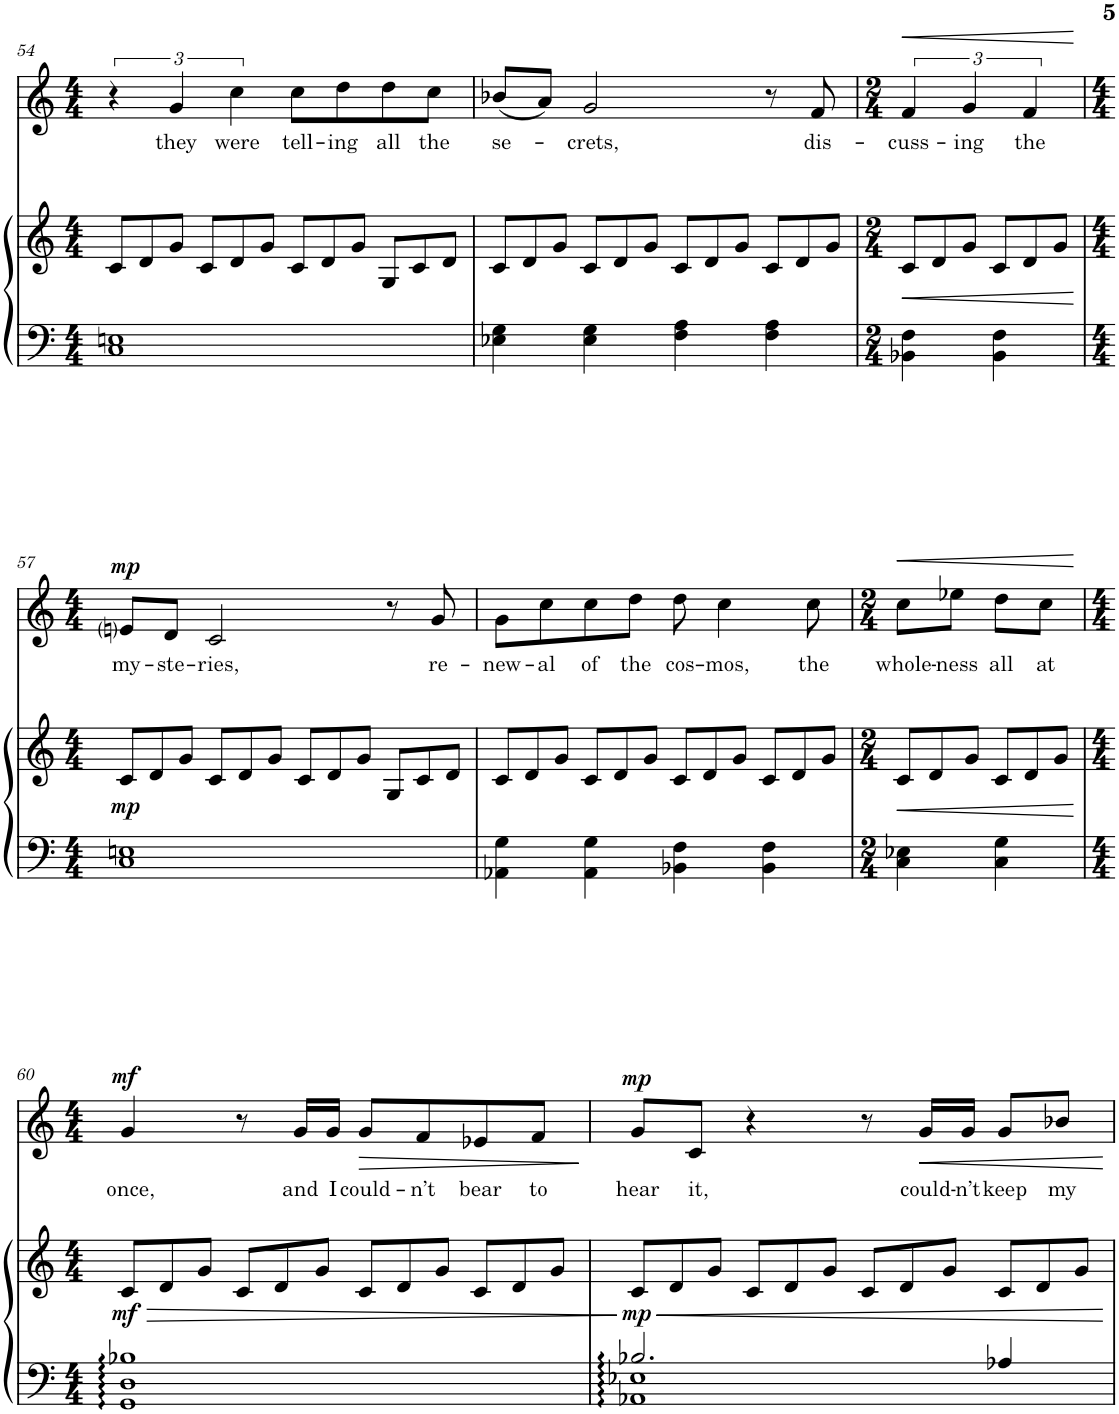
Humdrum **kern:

**kern	**kern	**dynam	**kern	**text	**dynam
*part2	*part2	*part2	*part1	*part1	*part1
*staff3	*staff2	*staff2/3	*staff1	*staff1	*staff1
*I"Piano	*	*	*I"Voice	*	*
*I'Pno	*	*	*	*	*
!!LO:PB:g=z
*clefF4	*clefG2	*	*clefG2	*	*
*k[]	*k[]	*	*k[]	*	*
*M4/4	*M4/4	*	*M4/4	*	*
*	*Xbrackettup	*	*	*	*
=54	=54	=54	=54	=54	=54
1C 1En	12c/L	.	6r	.	.
.	12d/	.	.	.	.
!	!	!	!	!LO:LY:b	!
.	12g/J	.	6g/	they	.
.	12c/L	.	.	.	.
!	!	!	!	!LO:LY:b	!
.	12d/	.	6cc\	were	.
.	12g/J	.	.	.	.
!	!	!	!	!LO:LY:b	!
.	12c/L	.	8cc\L	tell-	.
.	12d/	.	.	.	.
!	!	!	!	!LO:LY:b	!
.	.	.	8dd\	-ing	.
.	12g/J	.	.	.	.
!	!	!	!	!LO:LY:b	!
.	12G/L	.	8dd\	all	.
.	12c/	.	.	.	.
!	!	!	!	!LO:LY:b	!
.	.	.	8cc\J	the	.
.	12d/J	.	.	.	.
=55	=55	=55	=55	=55	=55
!	!	!	!	!LO:LY:b	!
4E-X\ 4G\	12c/L	.	(8b-X/L	se-	.
.	12d/	.	.	.	.
.	.	.	8a/J)	.	.
.	12g/J	.	.	.	.
!	!	!	!	!LO:LY:b	!
4E-\ 4G\	12c/L	.	2g/	-crets,	.
.	12d/	.	.	.	.
.	12g/J	.	.	.	.
4F\ 4A\	12c/L	.	.	.	.
.	12d/	.	.	.	.
.	12g/J	.	.	.	.
4F\ 4A\	12c/L	.	8r	.	.
.	12d/	.	.	.	.
!	!	!	!	!LO:LY:b	!
.	.	.	8f/	dis-	.
.	12g/J	.	.	.	.
=56	=56	=56	=56	=56	=56
*M2/4	*M2/4	*	*M2/4	*	*
!	!	!LO:HP:b	!	!LO:LY:b	!LO:HP:b
4BB-X\ 4F\	12c/L	<	6f/	-cuss-	<
.	12d/	.	.	.	.
!	!	!	!	!LO:LY:b	!
.	12g/J	.	6g/	-ing	.
4BB-\ 4F\	12c/L	.	.	.	.
!	!	!	!	!LO:LY:b	!
.	12d/	.	6f/	the	.
.	12g/J	.	.	.	.
.	.	[	.	.	[
!!LO:LB:g=z
=57	=57	=57	=57	=57	=57
*M4/4	*M4/4	*	*M4/4	*	*
!	!	!LO:DY:b	!	!LO:LY:b	!LO:DY:a
1C 1En	12c/L	mp	8eni/L	my-	mp
.	12d/	.	.	.	.
!	!	!	!	!LO:LY:b	!
.	.	.	8d/J	-ste-	.
.	12g/J	.	.	.	.
!	!	!	!	!LO:LY:b	!
.	12c/L	.	2c/	-ries,	.
.	12d/	.	.	.	.
.	12g/J	.	.	.	.
.	12c/L	.	.	.	.
.	12d/	.	.	.	.
.	12g/J	.	.	.	.
.	12G/L	.	8r	.	.
.	12c/	.	.	.	.
!	!	!	!	!LO:LY:b	!
.	.	.	8g/	re-	.
.	12d/J	.	.	.	.
=58	=58	=58	=58	=58	=58
!	!	!	!	!LO:LY:b	!
4AA-X\ 4G\	12c/L	.	8g\L	-new-	.
.	12d/	.	.	.	.
!	!	!	!	!LO:LY:b	!
.	.	.	8cc\	-al	.
.	12g/J	.	.	.	.
!	!	!	!	!LO:LY:b	!
4AA-\ 4G\	12c/L	.	8cc\	of	.
.	12d/	.	.	.	.
!	!	!	!	!LO:LY:b	!
.	.	.	8dd\J	the	.
.	12g/J	.	.	.	.
!	!	!	!	!LO:LY:b	!
4BB-X\ 4F\	12c/L	.	8dd\	cos-	.
.	12d/	.	.	.	.
!	!	!	!	!LO:LY:b	!
.	.	.	4cc\	-mos,	.
.	12g/J	.	.	.	.
4BB-\ 4F\	12c/L	.	.	.	.
.	12d/	.	.	.	.
!	!	!	!	!LO:LY:b	!
.	.	.	8cc\	the	.
.	12g/J	.	.	.	.
=59	=59	=59	=59	=59	=59
*M2/4	*M2/4	*	*M2/4	*	*
!	!	!LO:HP:b	!	!LO:LY:b	!LO:HP:b
4C\ 4E-X\	12c/L	<	8cc\L	whole-	<
.	12d/	.	.	.	.
!	!	!	!	!LO:LY:b	!
.	.	.	8ee-X\J	-ness	.
.	12g/J	.	.	.	.
!	!	!	!	!LO:LY:b	!
4C\ 4G\	12c/L	.	8dd\L	all	.
.	12d/	.	.	.	.
!	!	!	!	!LO:LY:b	!
.	.	.	8cc\J	at	.
.	12g/J	.	.	.	.
.	.	[	.	.	[
!!LO:LB:g=z
=60	=60	=60	=60	=60	=60
*M4/4	*M4/4	*	*M4/4	*	*
!	!	!LO:HP:b	!	!LO:LY:b	!
!	!	!LO:DY:n=1:b	!	!	!LO:DY:a
1GG 1D 1B-X	12c/L	> mf	4g/	once,	mf
.	12d/	.	.	.	.
.	12g/J	.	.	.	.
.	12c/L	.	8r	.	.
.	12d/	.	.	.	.
!	!	!	!	!LO:LY:b	!
.	.	.	16g/LL	and	.
.	12g/J	.	.	.	.
!	!	!	!	!LO:LY:b	!
.	.	.	16g/JJ	I	.
!	!	!	!	!LO:LY:b	!LO:HP:b
.	12c/L	.	8g/L	could-	>
.	12d/	.	.	.	.
!	!	!	!	!LO:LY:b	!
.	.	.	8f/	-n’t	.
.	12g/J	.	.	.	.
!	!	!	!	!LO:LY:b	!
.	12c/L	.	8e-X/	bear	.
.	12d/	.	.	.	.
!	!	!	!	!LO:LY:b	!
.	.	.	8f/J	to	.
.	12g/J	.	.	.	.
.	.	]	.	.	]
=61	=61	=61	=61	=61	=61
*^	*	*	*	*	*
!	!	!	!LO:HP:b	!	!LO:LY:b	!
!	!	!	!LO:DY:n=1:b	!	!	!LO:DY:a
2.B-X/	1AA-X 1E-X	12c/L	< mp	8g/L	hear	mp
.	.	12d/	.	.	.	.
!	!	!	!	!	!LO:LY:b	!
.	.	.	.	8c/J	it,	.
.	.	12g/J	.	.	.	.
.	.	12c/L	.	4r	.	.
.	.	12d/	.	.	.	.
.	.	12g/J	.	.	.	.
.	.	12c/L	.	8r	.	.
.	.	12d/	.	.	.	.
!	!	!	!	!	!LO:LY:b	!LO:HP:b
.	.	.	.	16g/LL	could-	<
.	.	12g/J	.	.	.	.
!	!	!	!	!	!LO:LY:b	!
.	.	.	.	16g/JJ	-n’t	.
!	!	!	!	!	!LO:LY:b	!
4A-X/	.	12c/L	.	8g/L	keep	.
.	.	12d/	.	.	.	.
!	!	!	!	!	!LO:LY:b	!
.	.	.	.	8b-X/J	my	.
.	.	12g/J	.	.	.	.
*v	*v	*	*	*	*	*
.	.	[	.	.	[
=	=	=	=	=	=
*-	*-	*-	*-	*-	*-
